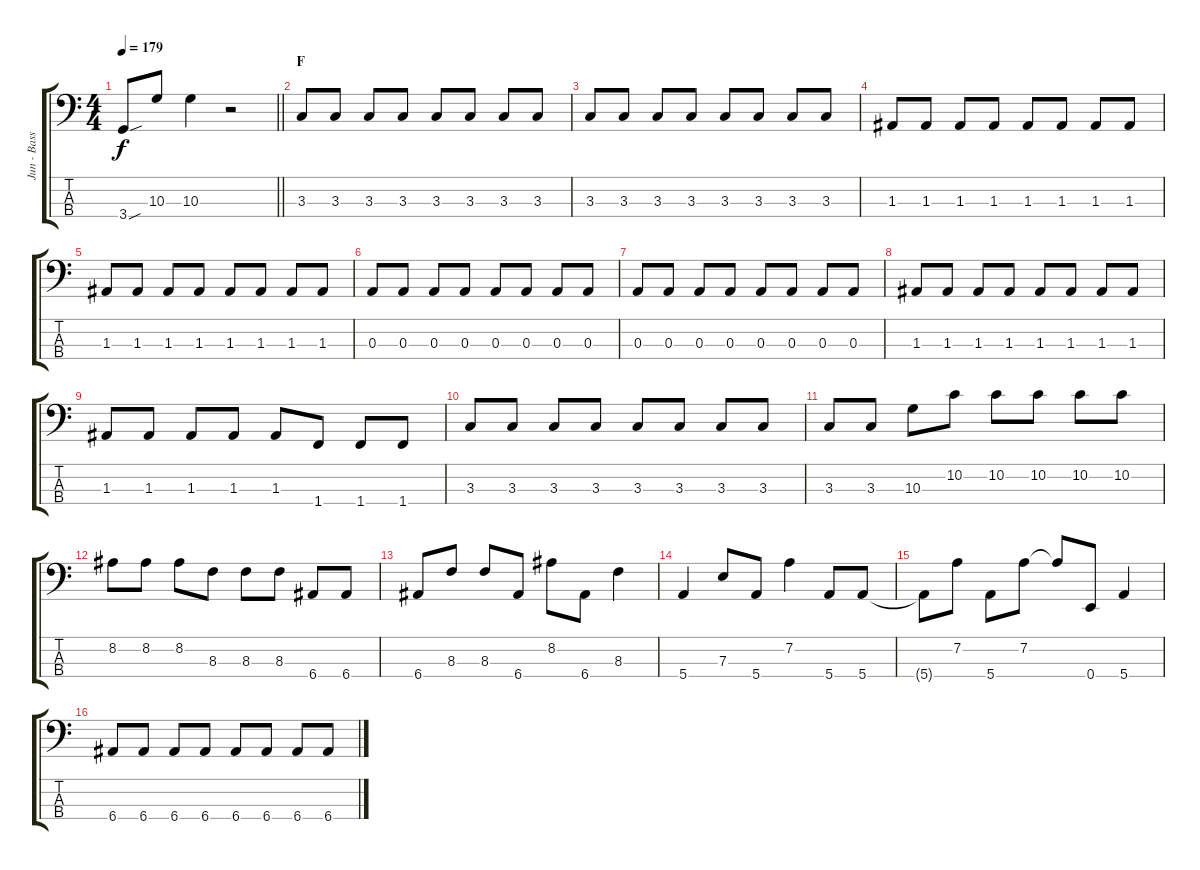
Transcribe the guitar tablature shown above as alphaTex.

\track ("Jun - Bass" "Jun - Bass") {instrument electricbasspick}
\staff {score tabs}
\tuning (G2 D2 A1 E1) {hide}
\ts (4 4)
\tempo 179
\clef f4
\barLineRight lightlight
\ks c
3.4{sou t}.8{dy f} 10.3.8 10.3.4 r.2 |
\section ("" "F")
3.3.8 3.3.8 3.3.8 3.3.8 3.3.8 3.3.8 3.3.8 3.3.8 |
3.3.8 3.3.8 3.3.8 3.3.8 3.3.8 3.3.8 3.3.8 3.3.8 |
1.3.8 1.3.8 1.3.8 1.3.8 1.3.8 1.3.8 1.3.8 1.3.8 |
1.3.8 1.3.8 1.3.8 1.3.8 1.3.8 1.3.8 1.3.8 1.3.8 |
0.3.8 0.3.8 0.3.8 0.3.8 0.3.8 0.3.8 0.3.8 0.3.8 |
0.3.8 0.3.8 0.3.8 0.3.8 0.3.8 0.3.8 0.3.8 0.3.8 |
1.3.8 1.3.8 1.3.8 1.3.8 1.3.8 1.3.8 1.3.8 1.3.8 |
1.3.8 1.3.8 1.3.8 1.3.8 1.3.8 1.4.8 1.4.8 1.4.8 |
3.3.8 3.3.8 3.3.8 3.3.8 3.3.8 3.3.8 3.3.8 3.3.8 |
3.3.8 3.3.8 10.3.8 10.2.8 10.2.8 10.2.8 10.2.8 10.2.8 |
8.2.8 8.2.8 8.2.8 8.3.8 8.3.8 8.3.8 6.4.8 6.4.8 |
6.4.8 8.3.8 8.3.8 6.4.8 8.2.8 6.4.8 8.3.4 |
5.4.4 7.3.8 5.4.8 7.2.4 5.4.8 5.4.8 |
5.4{t}.8 7.2.8 5.4.8 7.2.8 7.2{t}.8 0.4.8 5.4.4 |
6.4.8 6.4.8 6.4.8 6.4.8 6.4.8 6.4.8 6.4.8 6.4.8
